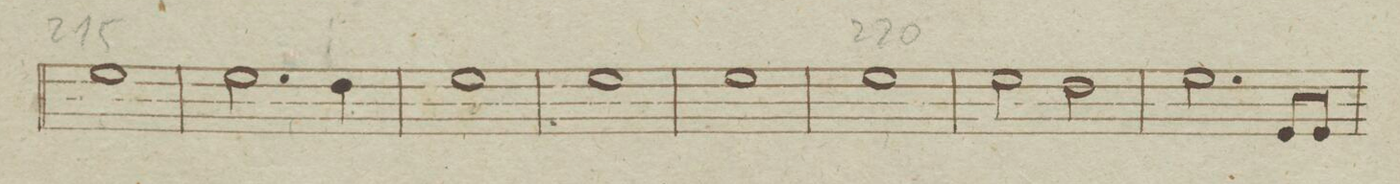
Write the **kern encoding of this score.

**kern
*I"Oboe Secondo.
*clefG2
*k[b-e-a-]
*met(c)
*M4/4
1ee-
=212
2.ee-\
4dd\
=213
1ee-
=214
1ee-
=215
1ee-
=216
1ee-
=217
2ee-\
2dd\
=218
2.ee-\
8e-/L
8e-/J
=219
*-
